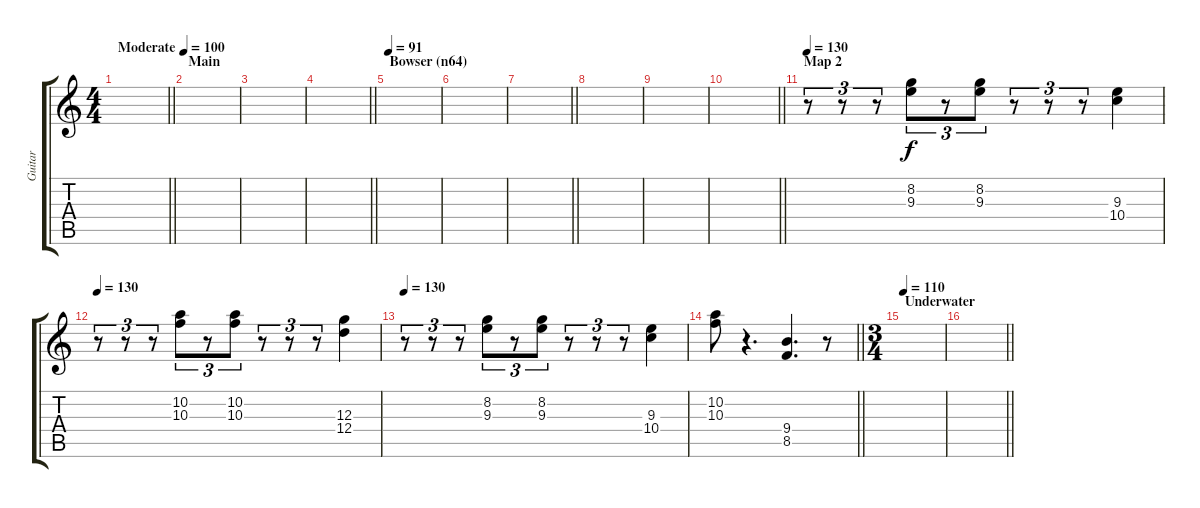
\track ("Guitar" "Guitar") {instrument acousticguitarsteel}
\staff {score tabs}
\tuning (E4 B3 G3 D3 A2 E2) {hide}
\ts (4 4)
\tempo (100 "Moderate")
\clef g2
\barLineRight lightlight
\ks c
|
\section ("" "Main")
|
|
\barLineRight lightlight
|
\section ("" "Bowser (n64)")
\tempo 91
|
|
\barLineRight lightlight
|
|
|
\barLineRight lightlight
|
\section ("" "Map 2")
\tempo 130
r.8{tu (3 2)} r.8{tu (3 2)} r.8{tu (3 2)} (8.2 9.3).8{tu (3 2)} r.8{tu (3 2)} (8.2 9.3).8{tu (3 2)} r.8{tu (3 2)} r.8{tu (3 2)} r.8{tu (3 2)} (9.3 10.4).4 |
\tempo 130
r.8{tu (3 2)} r.8{tu (3 2)} r.8{tu (3 2)} (10.2 10.3).8{tu (3 2)} r.8{tu (3 2)} (10.2 10.3).8{tu (3 2)} r.8{tu (3 2)} r.8{tu (3 2)} r.8{tu (3 2)} (12.3 12.4).4 |
\tempo 130
r.8{tu (3 2)} r.8{tu (3 2)} r.8{tu (3 2)} (8.2 9.3).8{tu (3 2)} r.8{tu (3 2)} (8.2 9.3).8{tu (3 2)} r.8{tu (3 2)} r.8{tu (3 2)} r.8{tu (3 2)} (9.3 10.4).4 |
\barLineRight lightlight
(10.2 10.3).8 r.4{d} (9.4 8.5).4{d} r.8 |
\ts (3 4)
\section ("" "Underwater")
\tempo 110
|
\barLineRight lightlight
